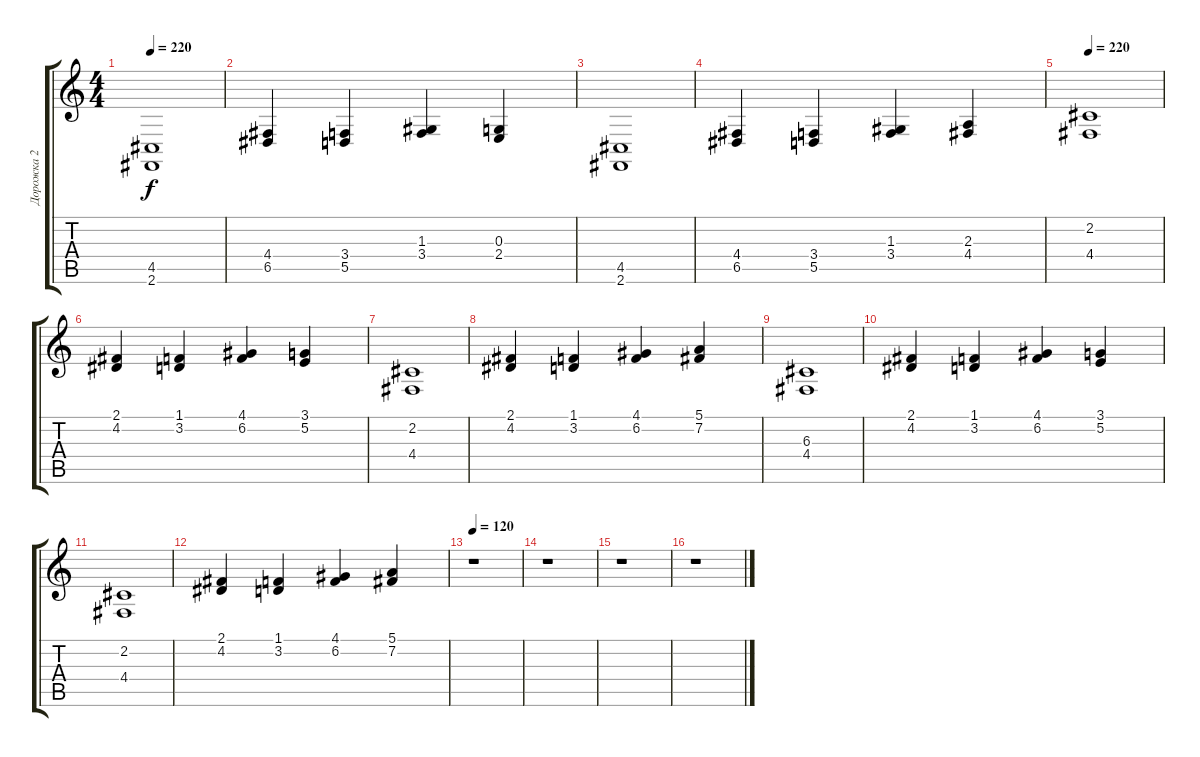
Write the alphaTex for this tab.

\track ("Дорожка 2" "Дорожка 2") {instrument stringensemble1}
\staff {score tabs}
\tuning (E4 B3 G3 D3 A2 E2) {hide}
\ts (4 4)
\tempo 220
\clef g2
\ks c
(4.5 2.6).1{dy f} |
(4.4 6.5).4 (3.4 5.5).4 (1.3 3.4).4 (0.3 2.4).4 |
(4.5 2.6).1 |
(4.4 6.5).4 (3.4 5.5).4 (1.3 3.4).4 (2.3 4.4).4 |
\tempo 220
(2.2 4.4).1 |
(2.1 4.2).4 (1.1 3.2).4 (4.1 6.2).4 (3.1 5.2).4 |
(2.2 4.4).1 |
(2.1 4.2).4 (1.1 3.2).4 (4.1 6.2).4 (5.1 7.2).4 |
(6.3 4.4).1 |
(2.1 4.2).4 (1.1 3.2).4 (4.1 6.2).4 (3.1 5.2).4 |
(2.2 4.4).1 |
(2.1 4.2).4 (1.1 3.2).4 (4.1 6.2).4 (5.1 7.2).4 |
\tempo 120
r.1 |
r.1 |
r.1 |
r.1
